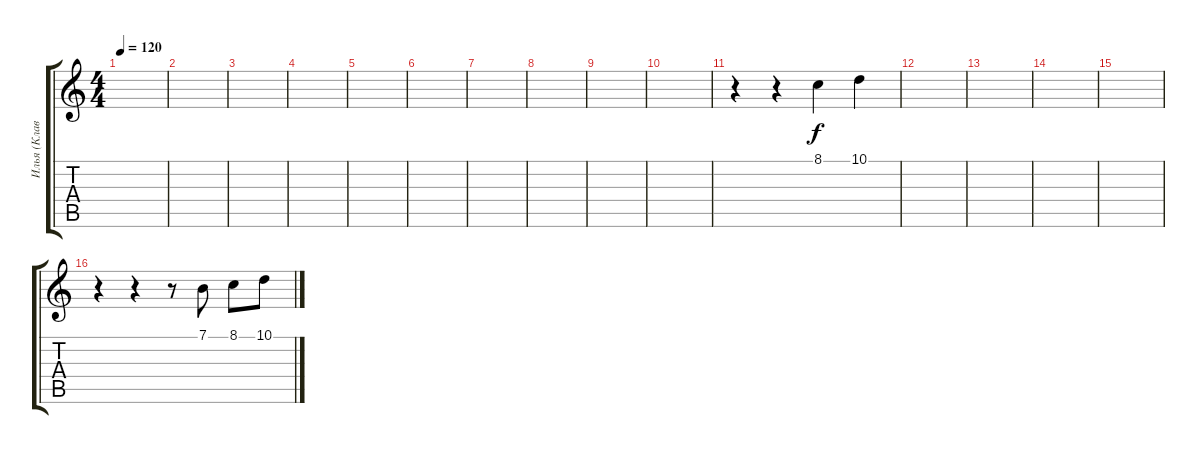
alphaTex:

\track ("Илья (Клавишные)" "Илья (Клав") {instrument electricgrandpiano}
\staff {score tabs}
\tuning (E4 B3 G3 D3 A2 E2) {hide}
\ts (4 4)
\tempo 120
\clef g2
\ks c
|
|
|
|
|
|
|
|
|
|
r.4{volume 10} r.4 8.1.4 10.1.4 |
|
|
|
|
r.4 r.4 r.8 7.1.8 8.1.8 10.1.8
